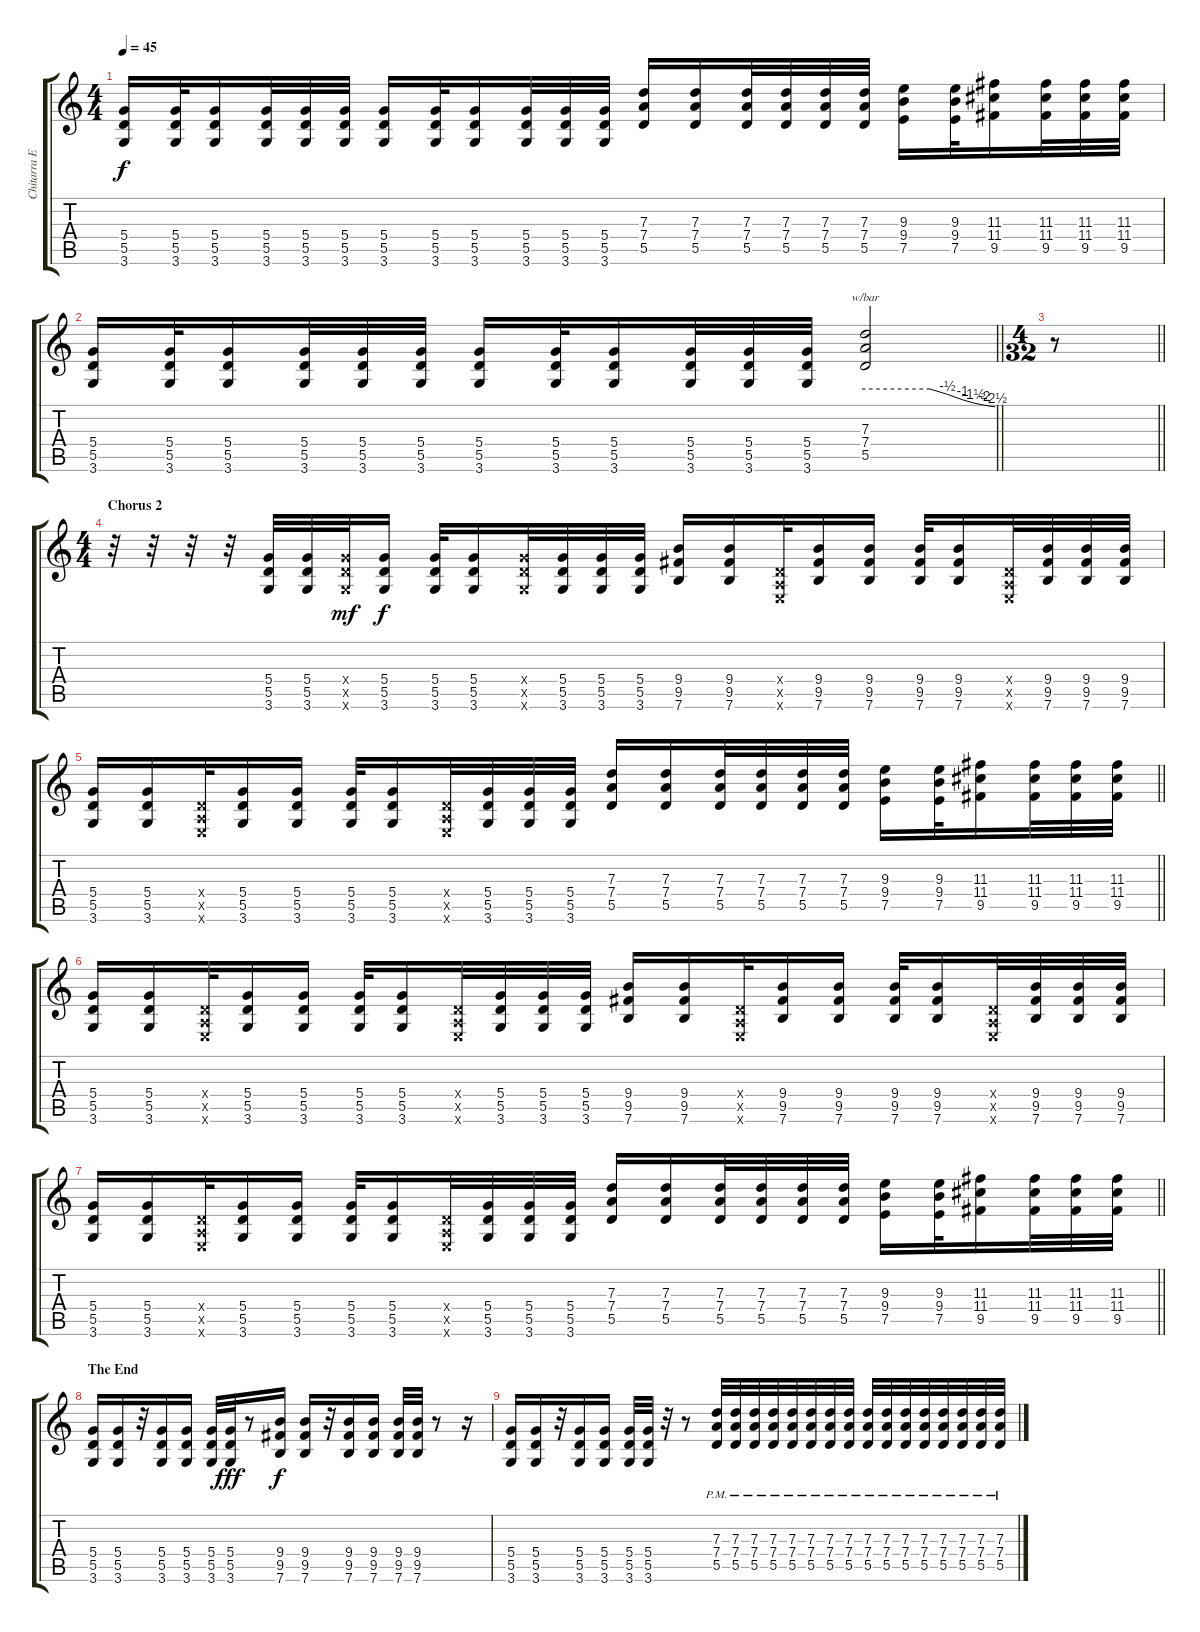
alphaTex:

\track ("Chitarra Elettrica" "Chitarra E") {instrument distortionguitar}
\staff {score tabs}
\tuning (E4 B3 G3 D3 A2 E2) {hide}
\ts (4 4)
\tempo 45
\clef g2
\ks c
(5.4 5.5 3.6).16{dy f} (5.4 5.5 3.6).32 (5.4 5.5 3.6).16 (5.4 5.5 3.6).32 (5.4 5.5 3.6).32 (5.4 5.5 3.6).32 (5.4 5.5 3.6).16 (5.4 5.5 3.6).32 (5.4 5.5 3.6).16 (5.4 5.5 3.6).32 (5.4 5.5 3.6).32 (5.4 5.5 3.6).32 (7.3 7.4 5.5).16 (7.3 7.4 5.5).16 (7.3 7.4 5.5).32 (7.3 7.4 5.5).32 (7.3 7.4 5.5).32 (7.3 7.4 5.5).32 (9.3 9.4 7.5).16 (9.3 9.4 7.5).32 (11.3 11.4 9.5).16 (11.3 11.4 9.5).32 (11.3 11.4 9.5).32 (11.3 11.4 9.5).32 |
\barLineRight lightlight
(5.4 5.5 3.6).16 (5.4 5.5 3.6).32 (5.4 5.5 3.6).16 (5.4 5.5 3.6).32 (5.4 5.5 3.6).32 (5.4 5.5 3.6).32 (5.4 5.5 3.6).16 (5.4 5.5 3.6).32 (5.4 5.5 3.6).16 (5.4 5.5 3.6).32 (5.4 5.5 3.6).32 (5.4 5.5 3.6).32 (7.3 7.4 5.5).2{tbe (custom default 0 0 30 0 38 -2 45 -4 50 -6 55 -8 60 -10)} |
\ts (4 32)
\barLineRight lightlight
r.8 |
\ts (4 4)
\section ("" "Chorus 2")
r.32 r.32 r.32 r.32 (5.4 5.5 3.6).32 (5.4 5.5 3.6).32 (5.4{x} 5.5{x} 3.6{x}).32{dy mf} (5.4 5.5 3.6).16{dy f} (5.4 5.5 3.6).32 (5.4 5.5 3.6).16 (5.4{x} 5.5{x} 3.6{x}).32 (5.4 5.5 3.6).32 (5.4 5.5 3.6).32 (5.4 5.5 3.6).32 (9.4 9.5 7.6).16 (9.4 9.5 7.6).16 (0.4{x} 0.5{x} 0.6{x}).32 (9.4 9.5 7.6).16 (9.4 9.5 7.6).16 (9.4 9.5 7.6).32 (9.4 9.5 7.6).16 (0.4{x} 0.5{x} 0.6{x}).32 (9.4 9.5 7.6).32 (9.4 9.5 7.6).32 (9.4 9.5 7.6).32 |
\barLineRight lightlight
(5.4 5.5 3.6).16 (5.4 5.5 3.6).16 (0.4{x} 0.5{x} 0.6{x}).32 (5.4 5.5 3.6).16 (5.4 5.5 3.6).16 (5.4 5.5 3.6).32 (5.4 5.5 3.6).16 (0.4{x} 0.5{x} 0.6{x}).32 (5.4 5.5 3.6).32 (5.4 5.5 3.6).32 (5.4 5.5 3.6).32 (7.3 7.4 5.5).16 (7.3 7.4 5.5).16 (7.3 7.4 5.5).32 (7.3 7.4 5.5).32 (7.3 7.4 5.5).32 (7.3 7.4 5.5).32 (9.3 9.4 7.5).16 (9.3 9.4 7.5).32 (11.3 11.4 9.5).16 (11.3 11.4 9.5).32 (11.3 11.4 9.5).32 (11.3 11.4 9.5).32 |
(5.4 5.5 3.6).16 (5.4 5.5 3.6).16 (0.4{x} 0.5{x} 0.6{x}).32 (5.4 5.5 3.6).16 (5.4 5.5 3.6).16 (5.4 5.5 3.6).32 (5.4 5.5 3.6).16 (0.4{x} 0.5{x} 0.6{x}).32 (5.4 5.5 3.6).32 (5.4 5.5 3.6).32 (5.4 5.5 3.6).32 (9.4 9.5 7.6).16 (9.4 9.5 7.6).16 (0.4{x} 0.5{x} 0.6{x}).32 (9.4 9.5 7.6).16 (9.4 9.5 7.6).16 (9.4 9.5 7.6).32 (9.4 9.5 7.6).16 (0.4{x} 0.5{x} 0.6{x}).32 (9.4 9.5 7.6).32 (9.4 9.5 7.6).32 (9.4 9.5 7.6).32 |
\barLineRight lightlight
(5.4 5.5 3.6).16 (5.4 5.5 3.6).16 (0.4{x} 0.5{x} 0.6{x}).32 (5.4 5.5 3.6).16 (5.4 5.5 3.6).16 (5.4 5.5 3.6).32 (5.4 5.5 3.6).16 (0.4{x} 0.5{x} 0.6{x}).32 (5.4 5.5 3.6).32 (5.4 5.5 3.6).32 (5.4 5.5 3.6).32 (7.3 7.4 5.5).16 (7.3 7.4 5.5).16 (7.3 7.4 5.5).32 (7.3 7.4 5.5).32 (7.3 7.4 5.5).32 (7.3 7.4 5.5).32 (9.3 9.4 7.5).16 (9.3 9.4 7.5).32 (11.3 11.4 9.5).16 (11.3 11.4 9.5).32 (11.3 11.4 9.5).32 (11.3 11.4 9.5).32 |
\section ("" "The End")
(5.4 5.5 3.6).16 (5.4 5.5 3.6).16 r.32 (5.4 5.5 3.6).16 (5.4 5.5 3.6).16 (5.4 5.5 3.6).32 (5.4 5.5 3.6).32{dy fff} r.8 (9.4 9.5 7.6).16{dy f} (9.4 9.5 7.6).16 r.32 (9.4 9.5 7.6).16 (9.4 9.5 7.6).16 (9.4 9.5 7.6).32 (9.4 9.5 7.6).32 r.8 r.16 |
(5.4 5.5 3.6).16 (5.4 5.5 3.6).16 r.32 (5.4 5.5 3.6).16 (5.4 5.5 3.6).16 (5.4 5.5 3.6).32 (5.4 5.5 3.6).32 r.32 r.8 (7.3{pm} 7.4{pm} 5.5{pm}).32 (7.3{pm} 7.4{pm} 5.5{pm}).32 (7.3{pm} 7.4{pm} 5.5{pm}).32 (7.3{pm} 7.4{pm} 5.5{pm}).32 (7.3{pm} 7.4{pm} 5.5{pm}).32 (7.3{pm} 7.4{pm} 5.5{pm}).32 (7.3{pm} 7.4{pm} 5.5{pm}).32 (7.3{pm} 7.4{pm} 5.5{pm}).32 (7.3{pm} 7.4{pm} 5.5{pm}).32 (7.3{pm} 7.4{pm} 5.5{pm}).32 (7.3{pm} 7.4{pm} 5.5{pm}).32 (7.3{pm} 7.4{pm} 5.5{pm}).32 (7.3{pm} 7.4{pm} 5.5{pm}).32 (7.3{pm} 7.4{pm} 5.5{pm}).32 (7.3{pm} 7.4{pm} 5.5{pm}).32 (7.3{pm} 7.4{pm} 5.5{pm}).32
